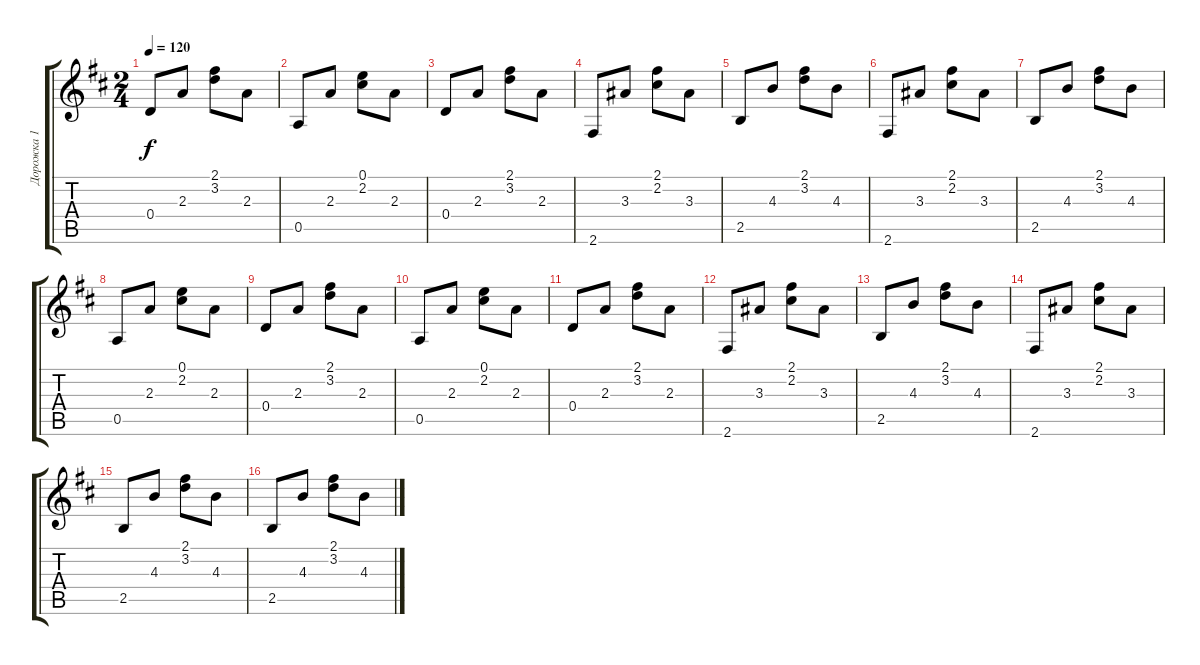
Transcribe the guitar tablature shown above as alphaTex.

\track ("Дорожка 1" "Дорожка 1") {instrument acousticguitarnylon}
\staff {score tabs}
\tuning (E4 B3 G3 D3 A2 E2) {hide}
\ts (2 4)
\tempo 120
\clef g2
\ks d
0.4.8{dy f instrument acousticguitarnylon} 2.3.8 (2.1 3.2).8 2.3.8 |
0.5.8 2.3.8 (0.1 2.2).8 2.3.8 |
0.4.8 2.3.8 (2.1 3.2).8 2.3.8 |
2.6.8 3.3.8 (2.1 2.2).8 3.3.8 |
2.5.8 4.3.8 (2.1 3.2).8 4.3.8 |
2.6.8 3.3.8 (2.1 2.2).8 3.3.8 |
2.5.8 4.3.8 (2.1 3.2).8 4.3.8 |
0.5.8 2.3.8 (0.1 2.2).8 2.3.8 |
0.4.8 2.3.8 (2.1 3.2).8 2.3.8 |
0.5.8 2.3.8 (0.1 2.2).8 2.3.8 |
0.4.8 2.3.8 (2.1 3.2).8 2.3.8 |
2.6.8 3.3.8 (2.1 2.2).8 3.3.8 |
2.5.8 4.3.8 (2.1 3.2).8 4.3.8 |
2.6.8 3.3.8 (2.1 2.2).8 3.3.8 |
2.5.8 4.3.8 (2.1 3.2).8 4.3.8 |
2.5.8 4.3.8 (2.1 3.2).8 4.3.8
